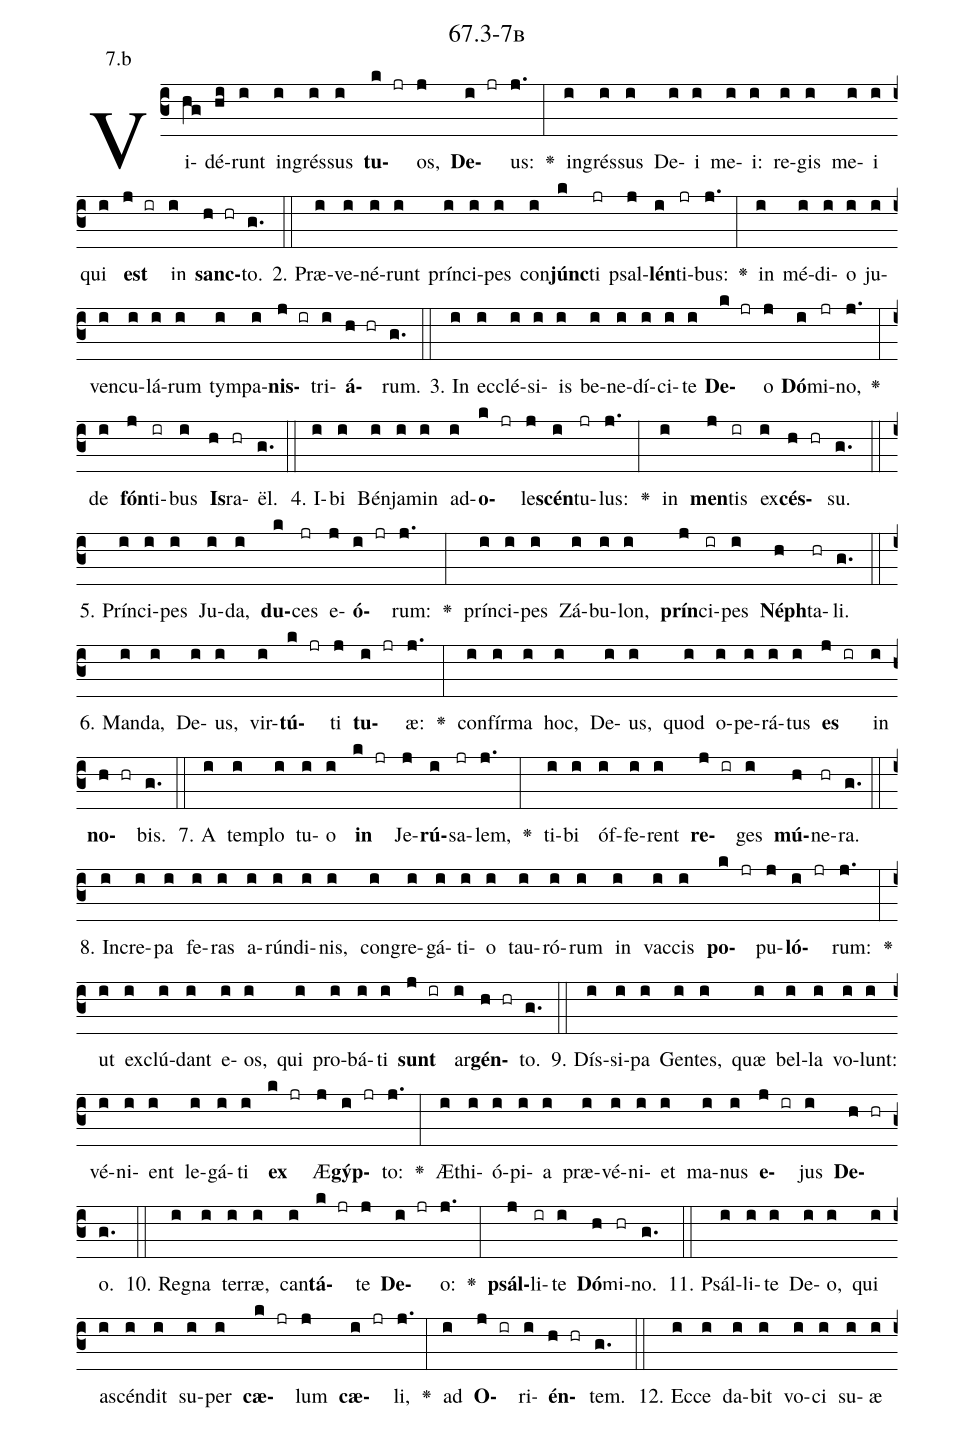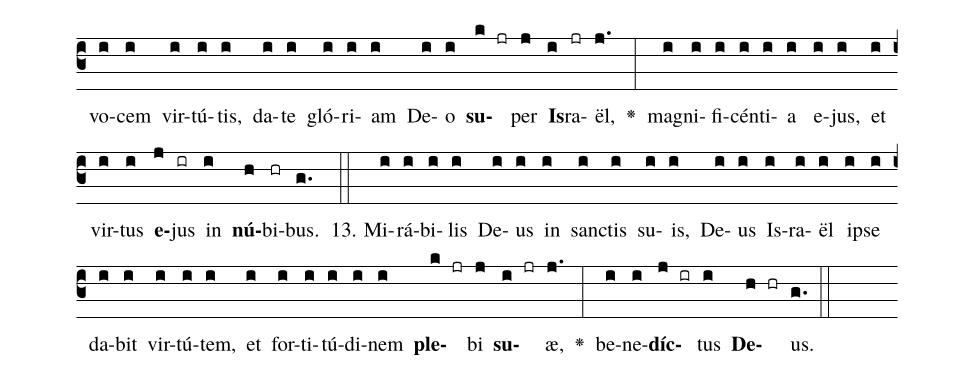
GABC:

name: 67.3-7b;
annotation: 7.b;
%%
(c3)Vi(hg)dé(hi)runt(i) in(i)grés(i)sus(i) <b>tu</b>(k jr)os,(j) <b>De</b>(i jr)us:(j.) <v>\greheightstar</v>(:) in(i)grés(i)sus(i) De(i)i(i) me(i)i:(i) re(i)gis(i) me(i)i(i) qui(i) <b>est</b>(j ir) in(i) <b>sanc</b>(h hr)to.(g.) (::)
2. Præ(i)ve(i)né(i)runt(i) prín(i)ci(i)pes(i) con(i)<b>júnc</b>(k)ti(jr) psal(j)<b>lén</b>(i)ti(jr)bus:(j.) <v>\greheightstar</v>(:) in(i) mé(i)di(i)o(i) ju(i)ven(i)cu(i)lá(i)rum(i) tym(i)pa(i)<b>nis</b>(j ir)tri(i)<b>á</b>(h hr)rum.(g.) (::)
3. In(i) ec(i)clé(i)si(i)is(i) be(i)ne(i)dí(i)ci(i)te(i) <b>De</b>(k jr)o(j) <b>Dó</b>(i)mi(jr)no,(j.) <v>\greheightstar</v>(:) de(i) <b>fón</b>(j)ti(ir)bus(i) <b>Is</b>(h)ra(hr)ël.(g.) (::)
4. I(i)bi(i) Bén(i)ja(i)min(i) ad(i)<b>o</b>(k jr)le(j)<b>scén</b>(i)tu(jr)lus:(j.) <v>\greheightstar</v>(:) in(i) <b>men</b>(j)tis(ir) ex(i)<b>cés</b>(h hr)su.(g.) (::)
5. Prín(i)ci(i)pes(i) Ju(i)da,(i) <b>du</b>(k)ces(jr) e(j)<b>ó</b>(i jr)rum:(j.) <v>\greheightstar</v>(:) prín(i)ci(i)pes(i) Zá(i)bu(i)lon,(i) <b>prín</b>(j)ci(ir)pes(i) <b>Néph</b>(h)ta(hr)li.(g.) (::)
6. Man(i)da,(i) De(i)us,(i) vir(i)<b>tú</b>(k jr)ti(j) <b>tu</b>(i jr)æ:(j.) <v>\greheightstar</v>(:) con(i)fír(i)ma(i) hoc,(i) De(i)us,(i) quod(i) o(i)pe(i)rá(i)tus(i) <b>es</b>(j ir) in(i) <b>no</b>(h hr)bis.(g.) (::)
7. A(i) tem(i)plo(i) tu(i)o(i) <b>in</b>(k jr) Je(j)<b>rú</b>(i)sa(jr)lem,(j.) <v>\greheightstar</v>(:) ti(i)bi(i) óf(i)fe(i)rent(i) <b>re</b>(j ir)ges(i) <b>mú</b>(h)ne(hr)ra.(g.) (::)
8. In(i)cre(i)pa(i) fe(i)ras(i) a(i)rún(i)di(i)nis,(i) con(i)gre(i)gá(i)ti(i)o(i) tau(i)ró(i)rum(i) in(i) vac(i)cis(i) <b>po</b>(k jr)pu(j)<b>ló</b>(i jr)rum:(j.) <v>\greheightstar</v>(:) ut(i) ex(i)clú(i)dant(i) e(i)os,(i) qui(i) pro(i)bá(i)ti(i) <b>sunt</b>(j ir) ar(i)<b>gén</b>(h hr)to.(g.) (::)
9. Dís(i)si(i)pa(i) Gen(i)tes,(i) quæ(i) bel(i)la(i) vo(i)lunt:(i) vé(i)ni(i)ent(i) le(i)gá(i)ti(i) <b>ex</b>(k jr) Æ(j)<b>gýp</b>(i jr)to:(j.) <v>\greheightstar</v>(:) Æ(i)thi(i)ó(i)pi(i)a(i) præ(i)vé(i)ni(i)et(i) ma(i)nus(i) <b>e</b>(j ir)jus(i) <b>De</b>(h hr)o.(g.) (::)
10. Re(i)gna(i) ter(i)ræ,(i) can(i)<b>tá</b>(k jr)te(j) <b>De</b>(i jr)o:(j.) <v>\greheightstar</v>(:) <b>psál</b>(j)li(ir)te(i) <b>Dó</b>(h)mi(hr)no.(g.) (::)
11. Psál(i)li(i)te(i) De(i)o,(i) qui(i) a(i)scén(i)dit(i) su(i)per(i) <b>cæ</b>(k jr)lum(j) <b>cæ</b>(i jr)li,(j.) <v>\greheightstar</v>(:) ad(i) <b>O</b>(j ir)ri(i)<b>én</b>(h hr)tem.(g.) (::)
12. Ec(i)ce(i) da(i)bit(i) vo(i)ci(i) su(i)æ(i) vo(i)cem(i) vir(i)tú(i)tis,(i) da(i)te(i) gló(i)ri(i)am(i) De(i)o(i) <b>su</b>(k jr)per(j) <b>Is</b>(i)ra(jr)ël,(j.) <v>\greheightstar</v>(:) ma(i)gni(i)fi(i)cén(i)ti(i)a(i) e(i)jus,(i) et(i) vir(i)tus(i) <b>e</b>(j)jus(ir) in(i) <b>nú</b>(h)bi(hr)bus.(g.) (::)
13. Mi(i)rá(i)bi(i)lis(i) De(i)us(i) in(i) sanc(i)tis(i) su(i)is,(i) De(i)us(i) Is(i)ra(i)ël(i) ip(i)se(i) da(i)bit(i) vir(i)tú(i)tem,(i) et(i) for(i)ti(i)tú(i)di(i)nem(i) <b>ple</b>(k jr)bi(j) <b>su</b>(i jr)æ,(j.) <v>\greheightstar</v>(:) be(i)ne(i)<b>díc</b>(j ir)tus(i) <b>De</b>(h hr)us.(g.) (::)
